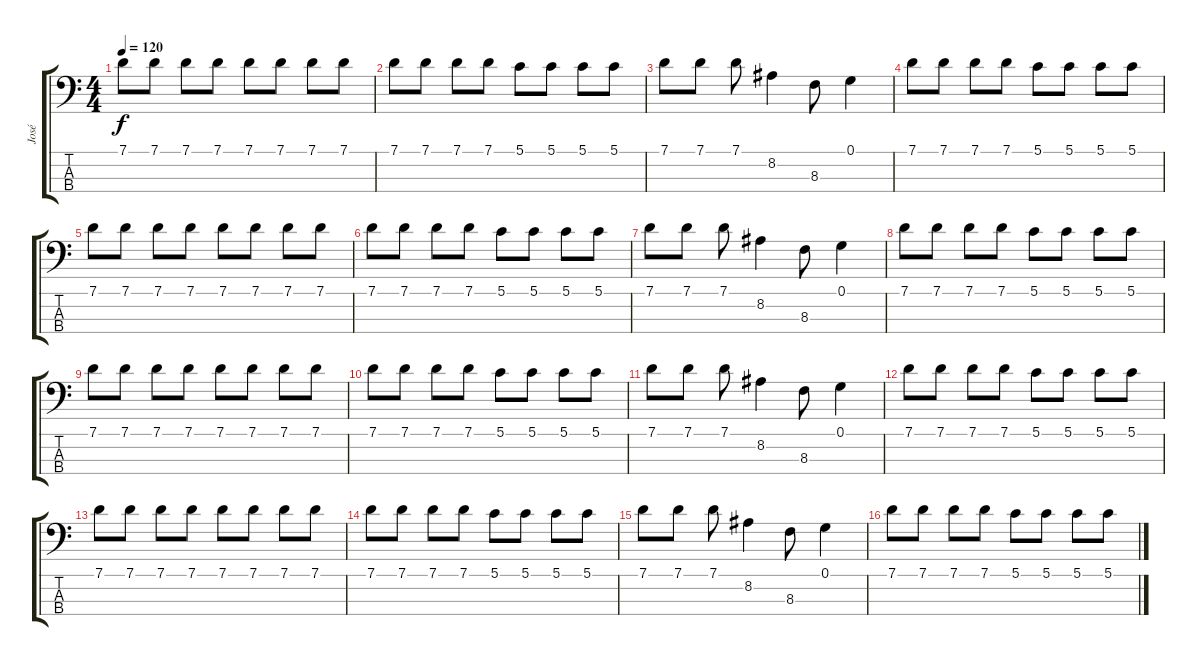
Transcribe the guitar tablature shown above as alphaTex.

\track ("José" "José") {instrument electricbassfinger}
\staff {score tabs}
\tuning (G2 D2 A1 E1) {hide}
\ts (4 4)
\tempo 120
\clef f4
\ks c
7.1.8{dy f} 7.1.8 7.1.8 7.1.8 7.1.8 7.1.8 7.1.8 7.1.8 |
7.1.8 7.1.8 7.1.8 7.1.8 5.1.8 5.1.8 5.1.8 5.1.8 |
7.1.8 7.1.8 7.1.8 8.2.4 8.3.8 0.1.4 |
7.1.8 7.1.8 7.1.8 7.1.8 5.1.8 5.1.8 5.1.8 5.1.8 |
7.1.8 7.1.8 7.1.8 7.1.8 7.1.8 7.1.8 7.1.8 7.1.8 |
7.1.8 7.1.8 7.1.8 7.1.8 5.1.8 5.1.8 5.1.8 5.1.8 |
7.1.8 7.1.8 7.1.8 8.2.4 8.3.8 0.1.4 |
7.1.8 7.1.8 7.1.8 7.1.8 5.1.8 5.1.8 5.1.8 5.1.8 |
7.1.8 7.1.8 7.1.8 7.1.8 7.1.8 7.1.8 7.1.8 7.1.8 |
7.1.8 7.1.8 7.1.8 7.1.8 5.1.8 5.1.8 5.1.8 5.1.8 |
7.1.8 7.1.8 7.1.8 8.2.4 8.3.8 0.1.4 |
7.1.8 7.1.8 7.1.8 7.1.8 5.1.8 5.1.8 5.1.8 5.1.8 |
7.1.8 7.1.8 7.1.8 7.1.8 7.1.8 7.1.8 7.1.8 7.1.8 |
7.1.8 7.1.8 7.1.8 7.1.8 5.1.8 5.1.8 5.1.8 5.1.8 |
7.1.8 7.1.8 7.1.8 8.2.4 8.3.8 0.1.4 |
7.1.8 7.1.8 7.1.8 7.1.8 5.1.8 5.1.8 5.1.8 5.1.8
